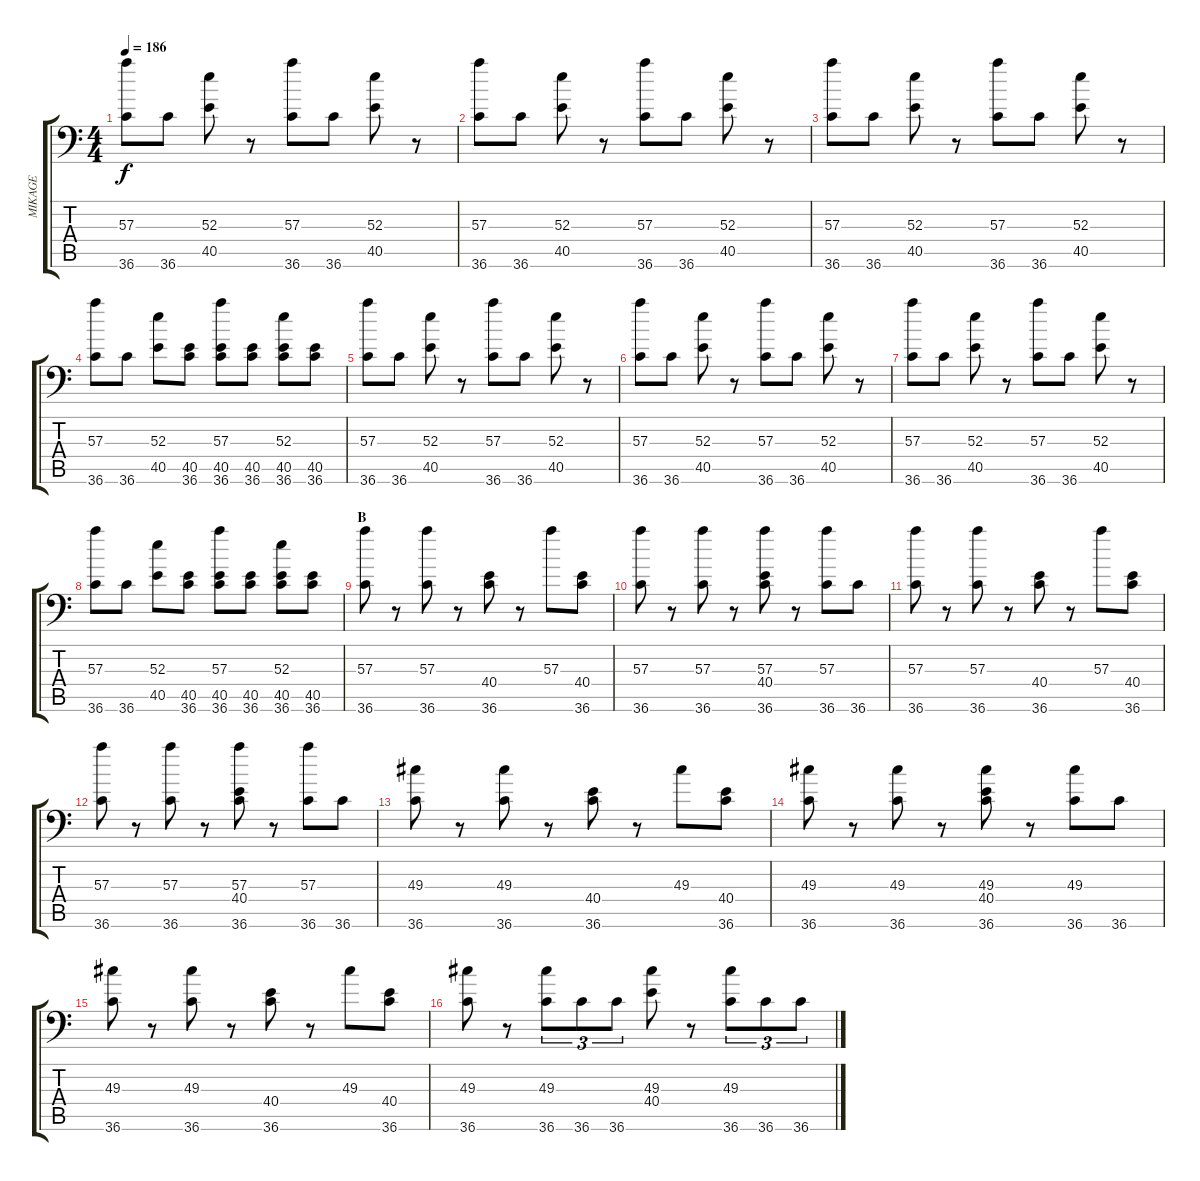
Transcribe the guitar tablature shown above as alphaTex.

\track ("MIKAGE" "MIKAGE") {instrument acousticgrandpiano}
\staff {score tabs}
\tuning (C-1 C-1 C-1 C-1 C-1 C-1) {hide}
\ts (4 4)
\tempo 186
\clef f4
\ks c
(57.3 36.6).8{dy f} 36.6.8 (52.3 40.5).8 r.8 (57.3 36.6).8 36.6.8 (52.3 40.5).8 r.8 |
(57.3 36.6).8 36.6.8 (52.3 40.5).8 r.8 (57.3 36.6).8 36.6.8 (52.3 40.5).8 r.8 |
(57.3 36.6).8 36.6.8 (52.3 40.5).8 r.8 (57.3 36.6).8 36.6.8 (52.3 40.5).8 r.8 |
(57.3 36.6).8 36.6.8 (52.3 40.5).8 (40.5 36.6).8 (57.3 40.5 36.6).8 (40.5 36.6).8 (52.3 40.5 36.6).8 (40.5 36.6).8 |
(57.3 36.6).8 36.6.8 (52.3 40.5).8 r.8 (57.3 36.6).8 36.6.8 (52.3 40.5).8 r.8 |
(57.3 36.6).8 36.6.8 (52.3 40.5).8 r.8 (57.3 36.6).8 36.6.8 (52.3 40.5).8 r.8 |
(57.3 36.6).8 36.6.8 (52.3 40.5).8 r.8 (57.3 36.6).8 36.6.8 (52.3 40.5).8 r.8 |
(57.3 36.6).8 36.6.8 (52.3 40.5).8 (40.5 36.6).8 (57.3 40.5 36.6).8 (40.5 36.6).8 (52.3 40.5 36.6).8 (40.5 36.6).8 |
\section ("" "B")
(57.3 36.6).8 r.8 (57.3 36.6).8 r.8 (40.4 36.6).8 r.8 57.3.8 (40.4 36.6).8 |
(57.3 36.6).8 r.8 (57.3 36.6).8 r.8 (57.3 40.4 36.6).8 r.8 (57.3 36.6).8 36.6.8 |
(57.3 36.6).8 r.8 (57.3 36.6).8 r.8 (40.4 36.6).8 r.8 57.3.8 (40.4 36.6).8 |
(57.3 36.6).8 r.8 (57.3 36.6).8 r.8 (57.3 40.4 36.6).8 r.8 (57.3 36.6).8 36.6.8 |
(49.3 36.6).8 r.8 (49.3 36.6).8 r.8 (40.4 36.6).8 r.8 49.3.8 (40.4 36.6).8 |
(49.3 36.6).8 r.8 (49.3 36.6).8 r.8 (49.3 40.4 36.6).8 r.8 (49.3 36.6).8 36.6.8 |
(49.3 36.6).8 r.8 (49.3 36.6).8 r.8 (40.4 36.6).8 r.8 49.3.8 (40.4 36.6).8 |
(49.3 36.6).8 r.8 (49.3 36.6).8{tu (3 2)} 36.6.8{tu (3 2)} 36.6.8{tu (3 2)} (49.3 40.4).8 r.8 (49.3 36.6).8{tu (3 2)} 36.6.8{tu (3 2)} 36.6.8{tu (3 2)}
